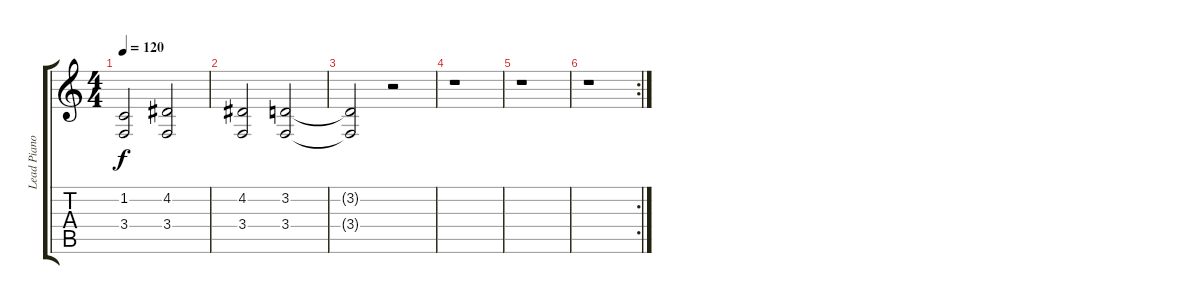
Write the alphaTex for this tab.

\track ("Lead Piano" "Lead Piano") {instrument brightacousticpiano}
\staff {score tabs}
\tuning (E4 B3 G3 D3 A2 E2) {hide}
\ts (4 4)
\tempo 120
\clef g2
\ks c
(1.2 3.4).2{dy f} (4.2 3.4).2 |
(4.2 3.4).2 (3.2 3.4).2 |
(3.2{t} 3.4{t}).2 r.2 |
r.1 |
r.1 |
\rc 2
r.1
